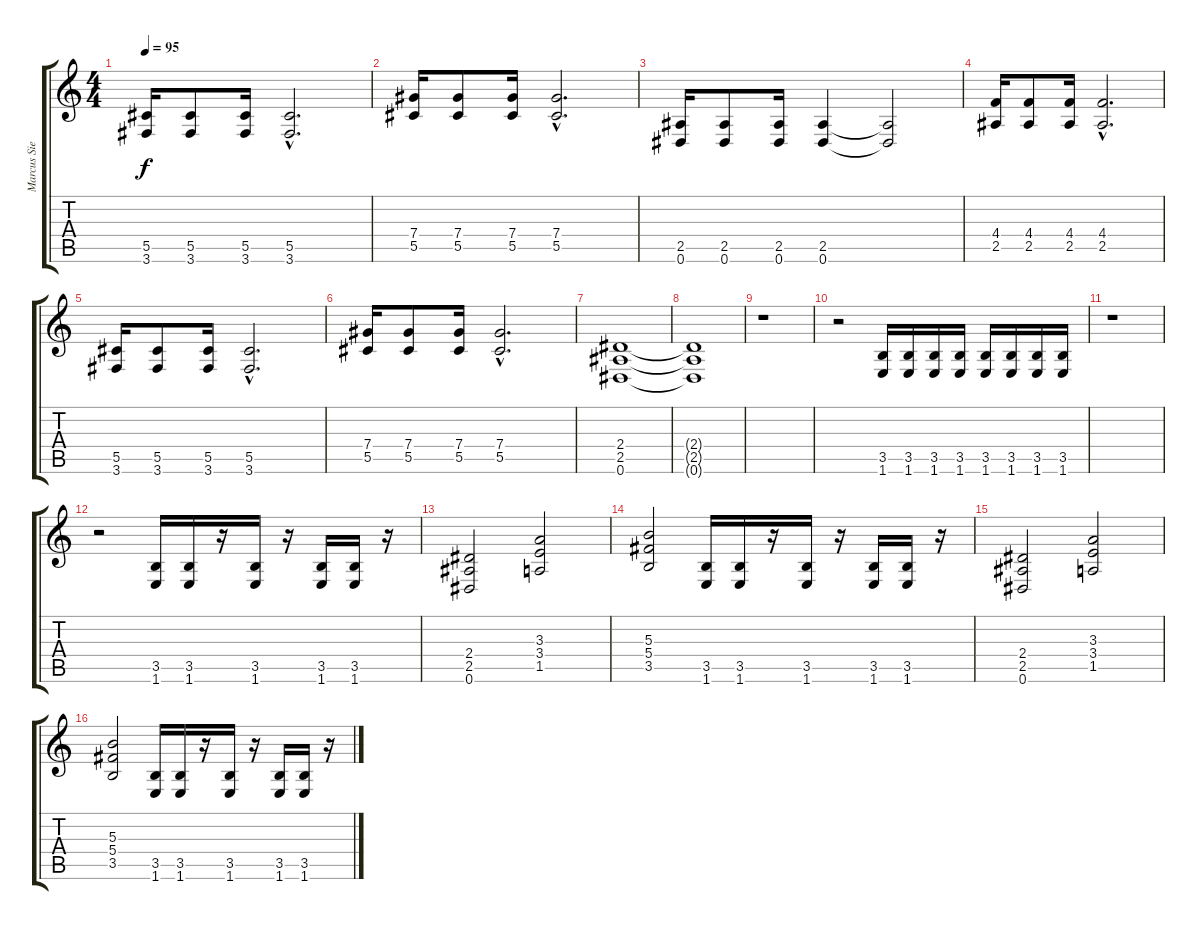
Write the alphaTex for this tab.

\track ("Marcus Siepen" "Marcus Sie") {instrument distortionguitar}
\staff {score tabs}
\tuning (Eb4 Bb3 Gb3 Db3 Ab2 Eb2) {hide}
\ts (4 4)
\tempo 95
\clef g2
\ks c
(5.5 3.6).16{dy f} (5.5 3.6).8 (5.5 3.6).16 (5.5{hac} 3.6{hac}).2{d} |
(7.4 5.5).16 (7.4 5.5).8 (7.4 5.5).16 (7.4{hac} 5.5{hac}).2{d} |
(2.5 0.6).16 (2.5 0.6).8 (2.5 0.6).16 (2.5 0.6).4 (2.5{t} 0.6{t}).2 |
(4.4 2.5).16 (4.4 2.5).8 (4.4 2.5).16 (4.4{hac} 2.5{hac}).2{d} |
(5.5 3.6).16 (5.5 3.6).8 (5.5 3.6).16 (5.5{hac} 3.6{hac}).2{d} |
(7.4 5.5).16 (7.4 5.5).8 (7.4 5.5).16 (7.4{hac} 5.5{hac}).2{d} |
(2.4 2.5 0.6).1 |
(2.4{t} 2.5{t} 0.6{t}).1 |
r.1 |
r.2 (3.5 1.6).16 (3.5 1.6).16 (3.5 1.6).16 (3.5 1.6).16 (3.5 1.6).16 (3.5 1.6).16 (3.5 1.6).16 (3.5 1.6).16 |
r.1 |
r.2 (3.5 1.6).16 (3.5 1.6).16 r.16 (3.5 1.6).16 r.16 (3.5 1.6).16 (3.5 1.6).16 r.16 |
(2.4 2.5 0.6).2 (3.3 3.4 1.5).2 |
(5.3 5.4 3.5).2 (3.5 1.6).16 (3.5 1.6).16 r.16 (3.5 1.6).16 r.16 (3.5 1.6).16 (3.5 1.6).16 r.16 |
(2.4 2.5 0.6).2 (3.3 3.4 1.5).2 |
(5.3 5.4 3.5).2 (3.5 1.6).16 (3.5 1.6).16 r.16 (3.5 1.6).16 r.16 (3.5 1.6).16 (3.5 1.6).16 r.16
